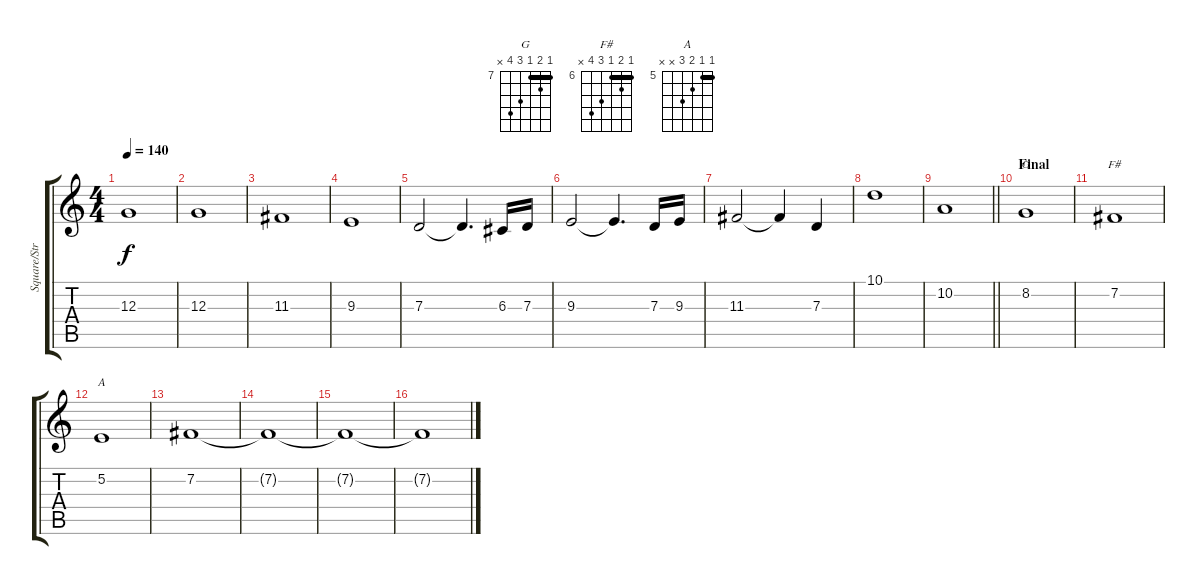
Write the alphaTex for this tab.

\track ("Square/Strings" "Square/Str") {instrument stringensemble1}
\staff {score tabs}
\tuning (E4 B3 G3 D3 A2 E2) {hide}
\chord ("G" 7 8 7 9 10 x) {firstfret 7 barre 7}
\chord ("F#" 6 7 6 8 9 x) {firstfret 6 barre 6}
\chord ("A" 5 5 6 7 x x) {firstfret 5 barre 5}
\ts (4 4)
\tempo 140
\clef g2
\ks c
12.3.1{dy f} |
12.3.1 |
11.3.1 |
9.3.1 |
7.3.2 7.3{t}.4{d} 6.3.16 7.3.16 |
9.3.2 9.3{t}.4{d} 7.3.16 9.3.16 |
11.3.2 11.3{t}.4 7.3.4 |
10.1.1 |
\barLineRight lightlight
10.2.1 |
\section ("" "Final")
8.2.1{ch "G"} |
7.2.1{ch "F#"} |
5.2.1{ch "A"} |
7.2.1 |
7.2{t}.1 |
7.2{t}.1 |
7.2{t}.1
